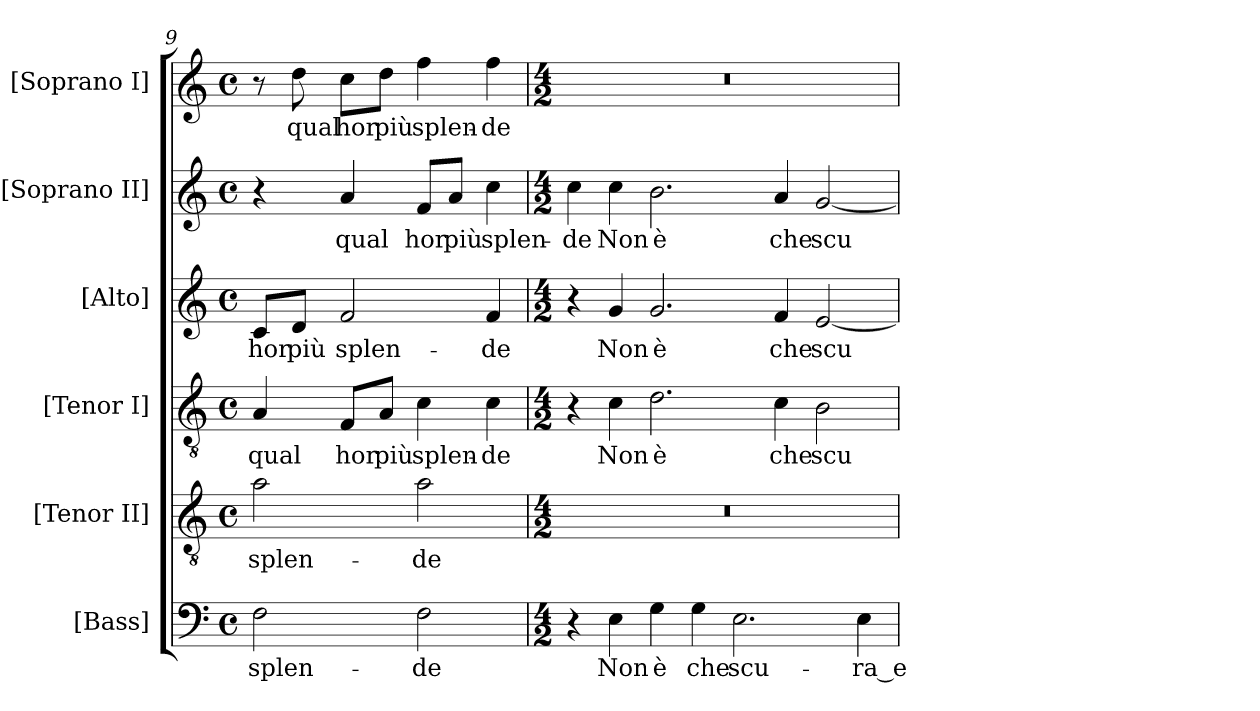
**kern	**text	**kern	**text	**kern	**text	**kern	**text	**kern	**text	**kern	**text
*part6	*part6	*part5	*part5	*part4	*part4	*part3	*part3	*part2	*part2	*part1	*part1
*staff6	*staff6	*staff5	*staff5	*staff4	*staff4	*staff3	*staff3	*staff2	*staff2	*staff1	*staff1
*I"[Bass]	*	*I"[Tenor II]	*	*I"[Tenor I]	*	*I"[Alto]	*	*I"[Soprano II]	*	*I"[Soprano I]	*
*I'B.	*	*I'T.	*	*I'T.	*	*I'A.	*	*I'S.	*	*I'S.	*
!!LO:PB:g=z
*clefF4	*	*clefGv2	*	*clefGv2	*	*clefG2	*	*clefG2	*	*clefG2	*
*	*	*ITrd7c12	*	*ITrd7c12	*	*	*	*	*	*	*
*k[]	*	*k[]	*	*k[]	*	*k[]	*	*k[]	*	*k[]	*
*C:	*	*C:	*	*C:	*	*C:	*	*C:	*	*C:	*
*M4/4	*	*M4/4	*	*M4/4	*	*M4/4	*	*M4/4	*	*M4/4	*
*met(c)	*	*met(c)	*	*met(c)	*	*met(c)	*	*met(c)	*	*met(c)	*
=9	=9	=9	=9	=9	=9	=9	=9	=9	=9	=9	=9
!	!LO:LY:b:color=#000000	!	!	!	!	!	!	!	!	!	!
!	!	!	!LO:LY:b:color=#000000	!	!	!	!	!	!	!	!
!	!	!	!	!	!LO:LY:b:color=#000000	!	!	!	!	!	!
!	!	!	!	!	!	!	!LO:LY:b:color=#000000	!	!	!	!
2Fi\	splen-	2Ai\	splen-	4AAi/	qual	8ci/L	hor	4r	.	8r	.
!	!	!	!	!	!	!	!LO:LY:b:color=#000000	!	!	!	!
!	!	!	!	!	!	!	!	!	!	!	!LO:LY:b:color=#000000
.	.	.	.	.	.	8di/J	più	.	.	8ddi\	qual
!	!	!	!	!	!LO:LY:b:color=#000000	!	!	!	!	!	!
!	!	!	!	!	!	!	!LO:LY:b:color=#000000	!	!	!	!
!	!	!	!	!	!	!	!	!	!LO:LY:b:color=#000000	!	!
!	!	!	!	!	!	!	!	!	!	!	!LO:LY:b:color=#000000
.	.	.	.	8FFi/L	hor	2fi/	splen-	4ai/	qual	8cci\L	hor
!	!	!	!	!	!LO:LY:b:color=#000000	!	!	!	!	!	!
!	!	!	!	!	!	!	!	!	!	!	!LO:LY:b:color=#000000
.	.	.	.	8AAi/J	più	.	.	.	.	8ddi\J	più
!	!LO:LY:b:color=#000000	!	!	!	!	!	!	!	!	!	!
!	!	!	!LO:LY:b:color=#000000	!	!	!	!	!	!	!	!
!	!	!	!	!	!LO:LY:b:color=#000000	!	!	!	!	!	!
!	!	!	!	!	!	!	!	!	!LO:LY:b:color=#000000	!	!
!	!	!	!	!	!	!	!	!	!	!	!LO:LY:b:color=#000000
2Fi\	-de	2Ai\	-de	4Ci\	splen-	.	.	8fi/L	hor	4ffi\	splen-
!	!	!	!	!	!	!	!	!	!LO:LY:b:color=#000000	!	!
.	.	.	.	.	.	.	.	8ai/J	più	.	.
!	!	!	!	!	!LO:LY:b:color=#000000	!	!	!	!	!	!
!	!	!	!	!	!	!	!LO:LY:b:color=#000000	!	!	!	!
!	!	!	!	!	!	!	!	!	!LO:LY:b:color=#000000	!	!
!	!	!	!	!	!	!	!	!	!	!	!LO:LY:b:color=#000000
.	.	.	.	4Ci\	-de	4fi/	-de	4cci\	splen-	4ffi\	-de
=10	=10	=10	=10	=10	=10	=10	=10	=10	=10	=10	=10
*M4/2	*	*M4/2	*	*M4/2	*	*M4/2	*	*M4/2	*	*M4/2	*
!	!	!LO:N:vis=1	!	!	!	!	!	!	!	!	!
!	!	!	!	!	!	!	!	!	!LO:LY:b:color=#000000	!LO:N:vis=1	!
4r	.	0r	.	4r	.	4r	.	4cci\	-de	0r	.
!	!LO:LY:b:color=#000000	!	!	!	!	!	!	!	!	!	!
!	!	!	!	!	!LO:LY:b:color=#000000	!	!	!	!	!	!
!	!	!	!	!	!	!	!LO:LY:b:color=#000000	!	!	!	!
!	!	!	!	!	!	!	!	!	!LO:LY:b:color=#000000	!	!
4Ei\	Non	.	.	4Ci\	Non	4gi/	Non	4cci\	Non	.	.
!	!LO:LY:b:color=#000000	!	!	!	!	!	!	!	!	!	!
!	!	!	!	!	!LO:LY:b:color=#000000	!	!	!	!	!	!
!	!	!	!	!	!	!	!LO:LY:b:color=#000000	!	!	!	!
!	!	!	!	!	!	!	!	!	!LO:LY:b:color=#000000	!	!
4Gi\	è	.	.	2.Di\	è	2.gi/	è	2.bi\	è	.	.
!	!LO:LY:b:color=#000000	!	!	!	!	!	!	!	!	!	!
4Gi\	che	.	.	.	.	.	.	.	.	.	.
!	!LO:LY:b:color=#000000	!	!	!	!	!	!	!	!	!	!
2.Ei\	scu-	.	.	.	.	.	.	.	.	.	.
!	!	!	!	!	!LO:LY:b:color=#000000	!	!	!	!	!	!
!	!	!	!	!	!	!	!LO:LY:b:color=#000000	!	!	!	!
!	!	!	!	!	!	!	!	!	!LO:LY:b:color=#000000	!	!
.	.	.	.	4Ci\	che	4fi/	che	4ai/	che	.	.
!	!	!	!	!	!LO:LY:b:color=#000000	!	!	!	!	!	!
!	!	!	!	!	!	!	!LO:LY:b:color=#000000	!	!	!	!
!	!	!	!	!	!	!	!	!	!LO:LY:b:color=#000000	!	!
.	.	.	.	2BBi\	scu-	[2ei/	scu-	[2gi/	scu-	.	.
!	!LO:LY:b:color=#000000	!	!	!	!	!	!	!	!	!	!
4Ei\	-ra_e	.	.	.	.	.	.	.	.	.	.
=	=	=	=	=	=	=	=	=	=	=	=
*-	*-	*-	*-	*-	*-	*-	*-	*-	*-	*-	*-
